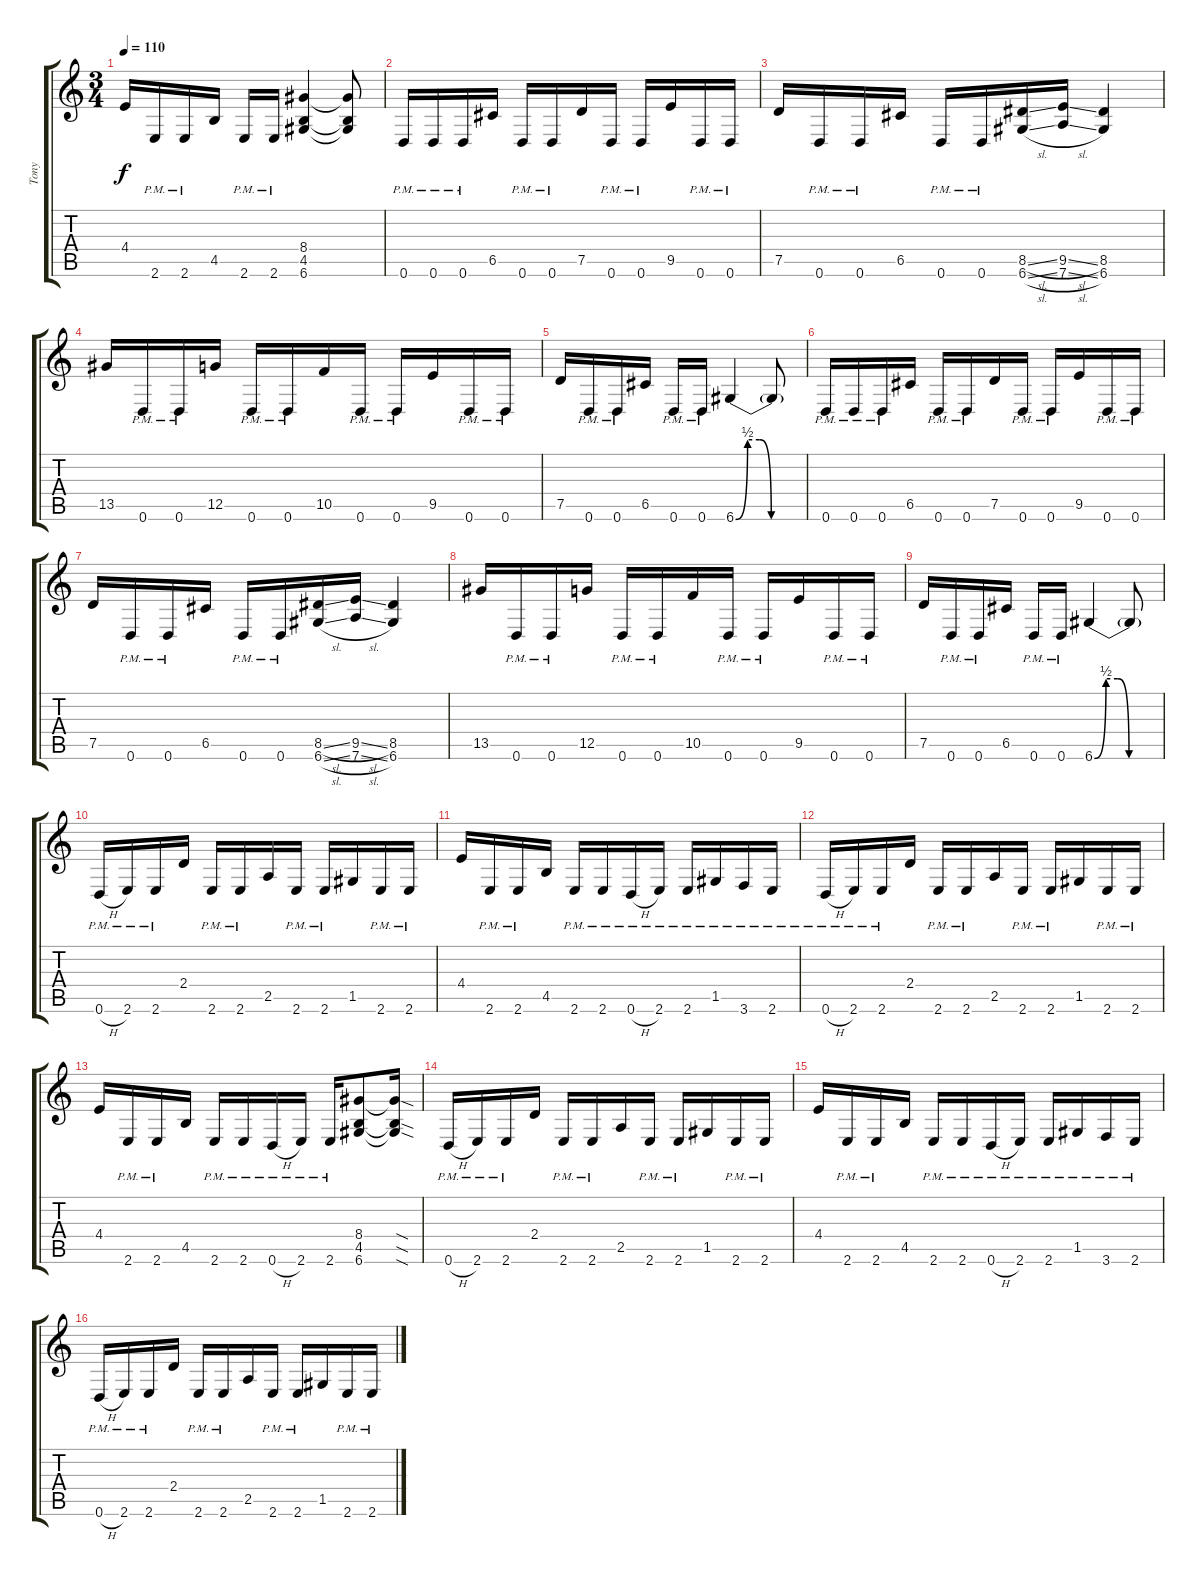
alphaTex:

\track ("Tony" "Tony") {instrument distortionguitar}
\staff {score tabs}
\tuning (D4 A3 F3 C3 G2 D2) {hide}
\ts (3 4)
\tempo 110
\clef g2
\ks c
4.4.16{dy f} 2.6{pm}.16 2.6{pm}.16 4.5.16 2.6{pm}.16 2.6{pm}.16 (8.4 4.5 6.6).4 (8.4{t} 4.5{t} 6.6{t}).8 |
0.6{pm}.16 0.6{pm}.16 0.6{pm}.16 6.5.16 0.6{pm}.16 0.6{pm}.16 7.5.16 0.6{pm}.16 0.6{pm}.16 9.5.16 0.6{pm}.16 0.6{pm}.16 |
7.5.16 0.6{pm}.16 0.6{pm}.16 6.5.16 0.6{pm}.16 0.6{pm}.16 (8.5{sl} 6.6{sl}).16 (9.5{sl} 7.6{sl}).16 (8.5 6.6).4 |
13.5.16 0.6{pm}.16 0.6{pm}.16 12.5.16 0.6{pm}.16 0.6{pm}.16 10.5.16 0.6{pm}.16 0.6{pm}.16 9.5.16 0.6{pm}.16 0.6{pm}.16 |
7.5.16 0.6{pm}.16 0.6{pm}.16 6.5.16 0.6{pm}.16 0.6{pm}.16 6.6{be (custom 0 0 10 2 20 2 30 0 60 0)}.4 6.6{t}.8 |
0.6{pm}.16 0.6{pm}.16 0.6{pm}.16 6.5.16 0.6{pm}.16 0.6{pm}.16 7.5.16 0.6{pm}.16 0.6{pm}.16 9.5.16 0.6{pm}.16 0.6{pm}.16 |
7.5.16 0.6{pm}.16 0.6{pm}.16 6.5.16 0.6{pm}.16 0.6{pm}.16 (8.5{sl} 6.6{sl}).16 (9.5{sl} 7.6{sl}).16 (8.5 6.6).4 |
13.5.16 0.6{pm}.16 0.6{pm}.16 12.5.16 0.6{pm}.16 0.6{pm}.16 10.5.16 0.6{pm}.16 0.6{pm}.16 9.5.16 0.6{pm}.16 0.6{pm}.16 |
7.5.16 0.6{pm}.16 0.6{pm}.16 6.5.16 0.6{pm}.16 0.6{pm}.16 6.6{be (custom 0 0 10 2 20 2 30 0 60 0)}.4 6.6{t}.8 |
0.6{h pm}.16 2.6{pm}.16 2.6{pm}.16 2.4.16 2.6{pm}.16 2.6{pm}.16 2.5.16 2.6{pm}.16 2.6{pm}.16 1.5.16 2.6{pm}.16 2.6{pm}.16 |
4.4.16 2.6{pm}.16 2.6{pm}.16 4.5.16 2.6{pm}.16 2.6{pm}.16 0.6{h pm}.16 2.6{pm}.16 2.6{pm}.16 1.5{pm}.16 3.6{pm}.16 2.6{pm}.16 |
0.6{h pm}.16 2.6{pm}.16 2.6{pm}.16 2.4.16 2.6{pm}.16 2.6{pm}.16 2.5.16 2.6{pm}.16 2.6{pm}.16 1.5.16 2.6{pm}.16 2.6{pm}.16 |
4.4.16 2.6{pm}.16 2.6{pm}.16 4.5.16 2.6{pm}.16 2.6{pm}.16 0.6{h pm}.16 2.6{pm}.16 2.6{pm}.16 (8.4 4.5 6.6).8 (8.4{sod t} 4.5{sod t} 6.6{sod t}).16 |
0.6{h pm}.16 2.6{pm}.16 2.6{pm}.16 2.4.16 2.6{pm}.16 2.6{pm}.16 2.5.16 2.6{pm}.16 2.6{pm}.16 1.5.16 2.6{pm}.16 2.6{pm}.16 |
4.4.16 2.6{pm}.16 2.6{pm}.16 4.5.16 2.6{pm}.16 2.6{pm}.16 0.6{h pm}.16 2.6{pm}.16 2.6{pm}.16 1.5{pm}.16 3.6{pm}.16 2.6{pm}.16 |
0.6{h pm}.16 2.6{pm}.16 2.6{pm}.16 2.4.16 2.6{pm}.16 2.6{pm}.16 2.5.16 2.6{pm}.16 2.6{pm}.16 1.5.16 2.6{pm}.16 2.6{pm}.16
